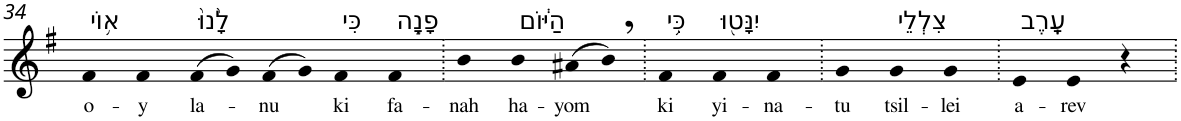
**kern	**text
*part1	*part1
*staff1	*staff1
*I"Piano	*
*I'Pno	*
!!LO:PB:g=z
*clefG2	*
*k[f#]	*
*G:	*
=34	=34
!LO:TX:a:t=א֥וֹי	!
!	!LO:LY:b
4f#	o-
!	!LO:LY:b
4f#	-y
!LO:TX:a:t=לָ֙נוּ֙	!
!	!LO:LY:b
(>8f#	la-
8g)	.
!	!LO:LY:b
(>8f#	-nu
8g)	.
!LO:TX:a:t=כִּי	!
!	!LO:LY:b
4f#	ki
!LO:TX:a:t=פָנָ֣ה	!
!	!LO:LY:b
4f#	fa-
=35.	=35.
!	!LO:LY:b
4b	-nah
!LO:TX:a:t=הַיּ֔וֹם	!
!	!LO:LY:b
4b	ha-
!	!LO:LY:b
(>8a#X	-yom
8b,)	.
=36.	=36.
!LO:TX:a:t=כִּ֥י	!
!	!LO:LY:b
4f#	ki
!LO:TX:a:t=יִנָּט֖וּ	!
!	!LO:LY:b
4f#	yi-
!	!LO:LY:b
4f#	-na-
=37.	=37.
!	!LO:LY:b
4g	-tu
!LO:TX:a:t=צִלְלֵי	!
!	!LO:LY:b
4g	tsil-
!	!LO:LY:b
4g	-lei
=38.	=38.
!LO:TX:a:t=עָֽרֶב	!
!	!LO:LY:b
4e	a-
!	!LO:LY:b
4e	-rev
4r	.
=.	=.
*-	*-
